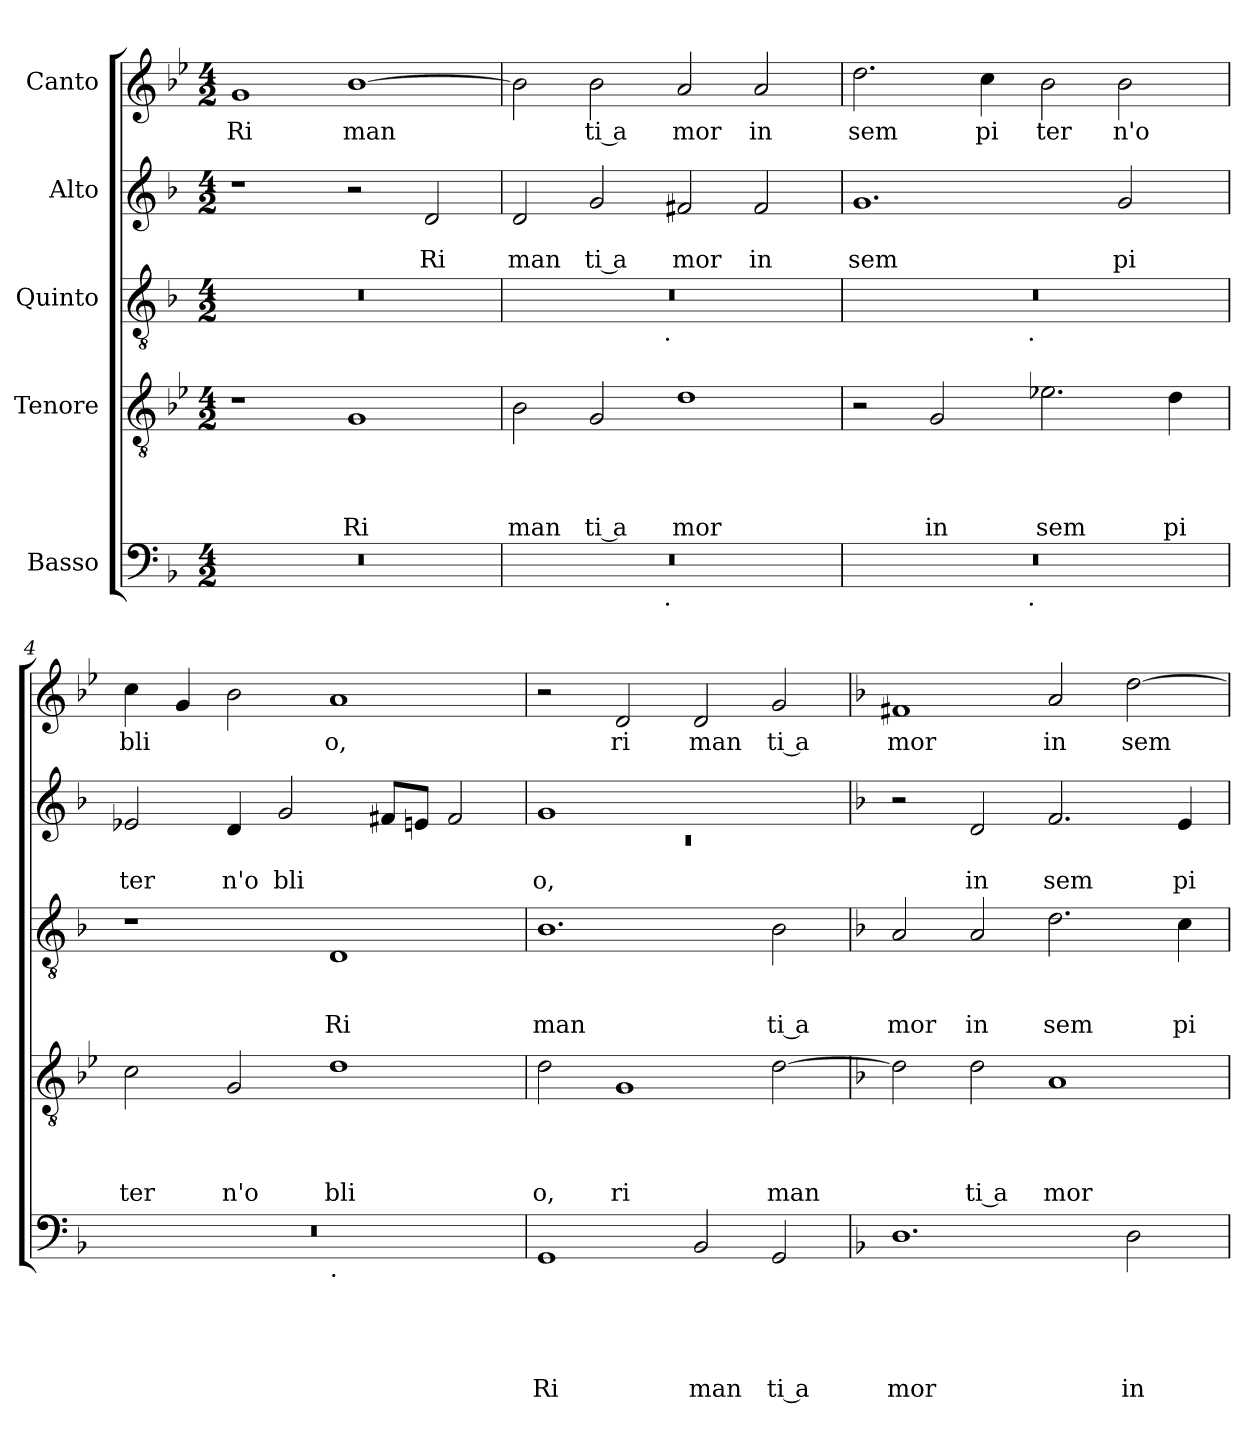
**kern	**text	**text	**text	**text	**text	**kern	**text	**text	**text	**text	**kern	**text	**text	**text	**kern	**text	**text	**kern	**text
*part5	*part5	*part5	*part5	*part5	*part5	*part4	*part4	*part4	*part4	*part4	*part3	*part3	*part3	*part3	*part2	*part2	*part2	*part1	*part1
*staff5	*staff5	*staff5	*staff5	*staff5	*staff5	*staff4	*staff4	*staff4	*staff4	*staff4	*staff3	*staff3	*staff3	*staff3	*staff2	*staff2	*staff2	*staff1	*staff1
*I"Basso	*	*	*	*	*	*I"Tenore	*	*	*	*	*I"Quinto	*	*	*	*I"Alto	*	*	*I"Canto	*
*clefF4	*	*	*	*	*	*clefGv2	*	*	*	*	*clefGv2	*	*	*	*clefG2	*	*	*clefG2	*
*ITrd-3c-5	*	*	*	*	*	*	*	*	*	*	*ITrd-3c-5	*	*	*	*ITrd-3c-5	*	*	*	*
*k[b-e-]	*	*	*	*	*	*k[b-e-]	*	*	*	*	*k[b-e-]	*	*	*	*k[b-e-]	*	*	*k[b-e-]	*
*B-:	*	*	*	*	*	*B-:	*	*	*	*	*B-:	*	*	*	*B-:	*	*	*B-:	*
*M4/2	*	*	*	*	*	*M4/2	*	*	*	*	*M4/2	*	*	*	*M4/2	*	*	*M4/2	*
=1	=1	=1	=1	=1	=1	=1	=1	=1	=1	=1	=1	=1	=1	=1	=1	=1	=1	=1	=1
!	!	!	!	!	!	!	!	!	!	!	!	!	!	!	!	!	!	!	!LO:LY:b
0r	.	.	.	.	.	1r	.	.	.	.	0r	.	.	.	1r	.	.	1g	Ri
!	!	!	!	!	!	!	!	!	!	!LO:LY:b	!	!	!	!	!	!	!	!	!LO:LY:b
.	.	.	.	.	.	1G	.	.	.	Ri	.	.	.	.	2r	.	.	[>1b-	man
!	!	!	!	!	!	!	!	!	!	!	!	!	!	!	!	!	!LO:LY:b	!	!
.	.	.	.	.	.	.	.	.	.	.	.	.	.	.	2g/	.	Ri	.	.
=2	=2	=2	=2	=2	=2	=2	=2	=2	=2	=2	=2	=2	=2	=2	=2	=2	=2	=2	=2
!	!	!	!	!	!	!	!	!	!	!LO:LY:b	!	!	!	!	!	!	!LO:LY:b	!	!
*^	*	*	*	*	*	*	*	*	*	*	*^	*	*	*	*	*	*	*	*
0r	2ryy	.	.	.	.	.	2B-\	.	.	.	man	0r	2ryy	.	.	.	2g/	.	man	2b-\]	.
!	!	!	!	!	!	!	!	!	!	!	!LO:LY:b:rj	!	!	!	!	!	!	!	!LO:LY:b:rj	!	!LO:LY:b:rj
.	4...ryy	.	.	.	.	.	2G/	.	.	.	ti a	.	4...ryy	.	.	.	2cc/	.	ti a	2b-\	ti a
!	!	!	!	!	!	!	!	!	!	!	!	!	!LO:TX:b:t=.	!	!	!	!	!	!	!	!
!	!LO:TX:b:t=.	!	!	!	!	!	!	!	!	!	!	!	!	!	!	!	!	!	!	!	!
.	1ryy	.	.	.	.	.	.	.	.	.	.	.	1ryy	.	.	.	.	.	.	.	.
!	!	!	!	!	!	!	!	!	!	!	!LO:LY:b	!	!	!	!	!	!	!	!LO:LY:b	!	!LO:LY:b
.	.	.	.	.	.	.	1d	.	.	.	mor	.	.	.	.	.	2bn/	.	mor	2a/	mor
!	!	!	!	!	!	!	!	!	!	!	!	!	!	!	!	!	!	!	!LO:LY:b	!	!LO:LY:b
.	.	.	.	.	.	.	.	.	.	.	.	.	.	.	.	.	2b/	.	in	2a/	in
.	32ryy	.	.	.	.	.	.	.	.	.	.	.	32ryy	.	.	.	.	.	.	.	.
=3	=3	=3	=3	=3	=3	=3	=3	=3	=3	=3	=3	=3	=3	=3	=3	=3	=3	=3	=3	=3	=3
!	!	!	!	!	!	!	!	!	!	!	!	!	!	!	!	!	!	!	!LO:LY:b	!	!LO:LY:b
0r	2ryy	.	.	.	.	.	2r	.	.	.	.	0r	2ryy	.	.	.	1.cc	.	sem	2.dd\	sem
!	!	!	!	!	!	!	!	!	!	!	!LO:LY:b	!	!	!	!	!	!	!	!	!	!
.	4...ryy	.	.	.	.	.	2G/	.	.	.	in	.	4...ryy	.	.	.	.	.	.	.	.
!	!	!	!	!	!	!	!	!	!	!	!	!	!	!	!	!	!	!	!	!	!LO:LY:b
.	.	.	.	.	.	.	.	.	.	.	.	.	.	.	.	.	.	.	.	4cc\	pi
!	!	!	!	!	!	!	!	!	!	!	!	!	!LO:TX:b:t=.	!	!	!	!	!	!	!	!
!	!LO:TX:b:t=.	!	!	!	!	!	!	!	!	!	!	!	!	!	!	!	!	!	!	!	!
.	1ryy	.	.	.	.	.	.	.	.	.	.	.	1ryy	.	.	.	.	.	.	.	.
!	!	!	!	!	!	!	!	!	!	!	!LO:LY:b	!	!	!	!	!	!	!	!	!	!LO:LY:b
.	.	.	.	.	.	.	2.e-X\	.	.	.	sem	.	.	.	.	.	.	.	.	2b-\	ter
!	!	!	!	!	!	!	!	!	!	!	!	!	!	!	!	!	!	!	!LO:LY:b	!	!LO:LY:b
.	.	.	.	.	.	.	.	.	.	.	.	.	.	.	.	.	2cc/	.	pi	2b-\	n'o
!	!	!	!	!	!	!	!	!	!	!	!LO:LY:b	!	!	!	!	!	!	!	!	!	!
.	.	.	.	.	.	.	4d\	.	.	.	pi	.	.	.	.	.	.	.	.	.	.
.	32ryy	.	.	.	.	.	.	.	.	.	.	.	32ryy	.	.	.	.	.	.	.	.
=4	=4	=4	=4	=4	=4	=4	=4	=4	=4	=4	=4	=4	=4	=4	=4	=4	=4	=4	=4	=4	=4
!	!	!	!	!	!	!	!	!	!	!	!LO:LY:b	!	!	!	!	!	!	!	!LO:LY:b	!	!LO:LY:b
*	*	*	*	*	*	*	*	*	*	*	*	*v	*v	*	*	*	*	*	*	*	*
0r	1ryy	.	.	.	.	.	2c\	.	.	.	ter	1r	.	.	.	2a-X/	.	ter	4cc\	bli
.	.	.	.	.	.	.	.	.	.	.	.	.	.	.	.	.	.	.	4g/	.
!	!	!	!	!	!	!	!	!	!	!	!LO:LY:b	!	!	!	!	!	!	!LO:LY:b	!	!
.	.	.	.	.	.	.	2G/	.	.	.	n'o	.	.	.	.	4g/	.	n'o	2b-\	.
!	!	!	!	!	!	!	!	!	!	!	!	!	!	!	!	!	!	!LO:LY:b	!	!
.	.	.	.	.	.	.	.	.	.	.	.	.	.	.	.	2cc/	.	bli	.	.
!	!LO:TX:b:t=.	!	!	!	!	!	!	!	!	!	!	!	!	!	!	!	!	!	!	!
!	!	!	!	!	!	!	!	!	!	!	!LO:LY:b	!	!	!	!LO:LY:b	!	!	!	!	!LO:LY:b
.	1ryy	.	.	.	.	.	1d	.	.	.	bli	1G	.	.	Ri	.	.	.	1a	o,
.	.	.	.	.	.	.	.	.	.	.	.	.	.	.	.	8b/L	.	.	.	.
.	.	.	.	.	.	.	.	.	.	.	.	.	.	.	.	8a/J	.	.	.	.
.	.	.	.	.	.	.	.	.	.	.	.	.	.	.	.	2b/	.	.	.	.
=5	=5	=5	=5	=5	=5	=5	=5	=5	=5	=5	=5	=5	=5	=5	=5	=5	=5	=5	=5	=5
*	*	*	*	*	*	*	*	*	*	*	*	*	*	*	*	*^	*	*	*	*
!	!	!	!	!	!	!LO:LY:b	!	!	!	!	!LO:LY:b	!	!	!	!LO:LY:b	!	!LO:N:vis=1	!	!LO:LY:b	!	!
*v	*v	*	*	*	*	*	*	*	*	*	*	*	*	*	*	*	*	*	*	*	*
1C	.	.	.	.	Ri	2d\	.	.	.	o,	1.e-	.	.	man	1cc	0rc	.	o,	2r	.
!	!	!	!	!	!	!	!	!	!	!LO:LY:b	!	!	!	!	!	!	!	!	!	!LO:LY:b
.	.	.	.	.	.	1G	.	.	.	ri	.	.	.	.	.	.	.	.	2d/	ri
!	!	!	!	!	!LO:LY:b	!	!	!	!	!	!	!	!	!	!	!	!	!	!	!LO:LY:b
2E-/	.	.	.	.	man	.	.	.	.	.	.	.	.	.	1ryy	.	.	.	2d/	man
!	!	!	!	!	!LO:LY:b:rj	!	!	!	!	!LO:LY:b	!	!	!	!LO:LY:b:rj	!	!	!	!	!	!LO:LY:b:rj
2C/	.	.	.	.	ti a	[<2d\	.	.	.	man	2e-\	.	.	ti a	.	.	.	.	2g/	ti a
*	*	*	*	*	*	*	*	*	*	*	*	*	*	*	*v	*v	*	*	*	*
!!LO:LB:g=z
=6	=6	=6	=6	=6	=6	=6	=6	=6	=6	=6	=6	=6	=6	=6	=6	=6	=6	=6	=6
*	*	*	*	*	*	*k[b-]	*	*	*	*	*	*	*	*	*	*	*	*k[b-]	*
*	*	*	*	*	*	*F:	*	*	*	*	*	*	*	*	*	*	*	*F:	*
!	!	!	!	!	!LO:LY:b	!	!	!	!	!	!	!	!	!LO:LY:b	!	!	!	!	!LO:LY:b
1.G	.	.	.	.	mor	2d\]	.	.	.	.	2d/	.	.	mor	2r	.	.	1f#X	mor
!	!	!	!	!	!	!	!	!	!	!LO:LY:b:rj	!	!	!	!LO:LY:b	!	!	!LO:LY:b	!	!
.	.	.	.	.	.	2d\	.	.	.	ti a	2d/	.	.	in	2g/	.	in	.	.
!	!	!	!	!	!	!	!	!	!	!LO:LY:b	!	!	!	!LO:LY:b	!	!	!LO:LY:b	!	!LO:LY:b
.	.	.	.	.	.	1A	.	.	.	mor	2.g\	.	.	sem	2.b-/	.	sem	2a/	in
!	!	!	!	!	!LO:LY:b	!	!	!	!	!	!	!	!	!	!	!	!	!	!LO:LY:b
2G\	.	.	.	.	in	.	.	.	.	.	.	.	.	.	.	.	.	[>2dd\	sem-
!	!	!	!	!	!	!	!	!	!	!	!	!	!	!LO:LY:b	!	!	!LO:LY:b	!	!
.	.	.	.	.	.	.	.	.	.	.	4f\	.	.	pi	4a/	.	pi	.	.
=	=	=	=	=	=	=	=	=	=	=	=	=	=	=	=	=	=	=	=
*-	*-	*-	*-	*-	*-	*-	*-	*-	*-	*-	*-	*-	*-	*-	*-	*-	*-	*-	*-
